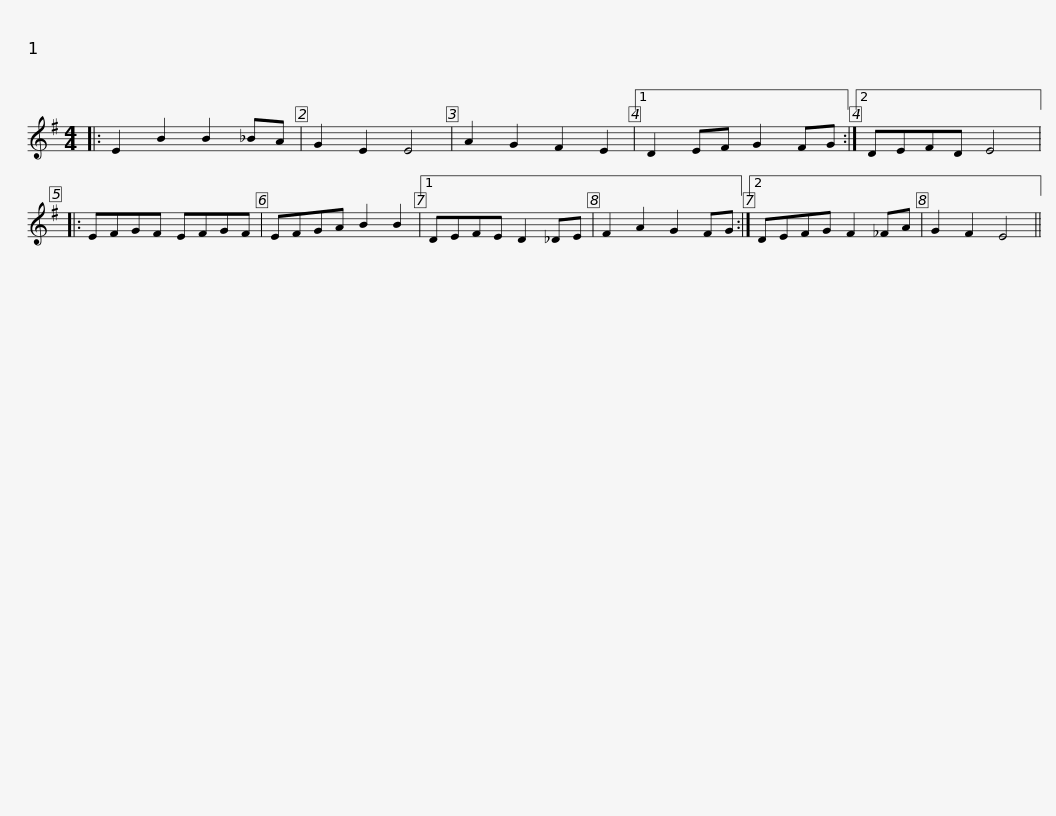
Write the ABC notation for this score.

X:1
L:1/8
M:4/4
I:linebreak $
K:Emin
V:1 treble
V:1
|: E2 B2 B2 _BA | G2 E2 E4 | A2 G2 F2 E2 |1 D2 EF G2 FG :|2 DEFD E4 |: %5
 EFGF EFGF | EFGA B2 B2 |1$ DEFE D2 _DE | F2 A2 G2 FG :|2 DEFG F2 _FA | %10
 G2 F2 E4 || %11
